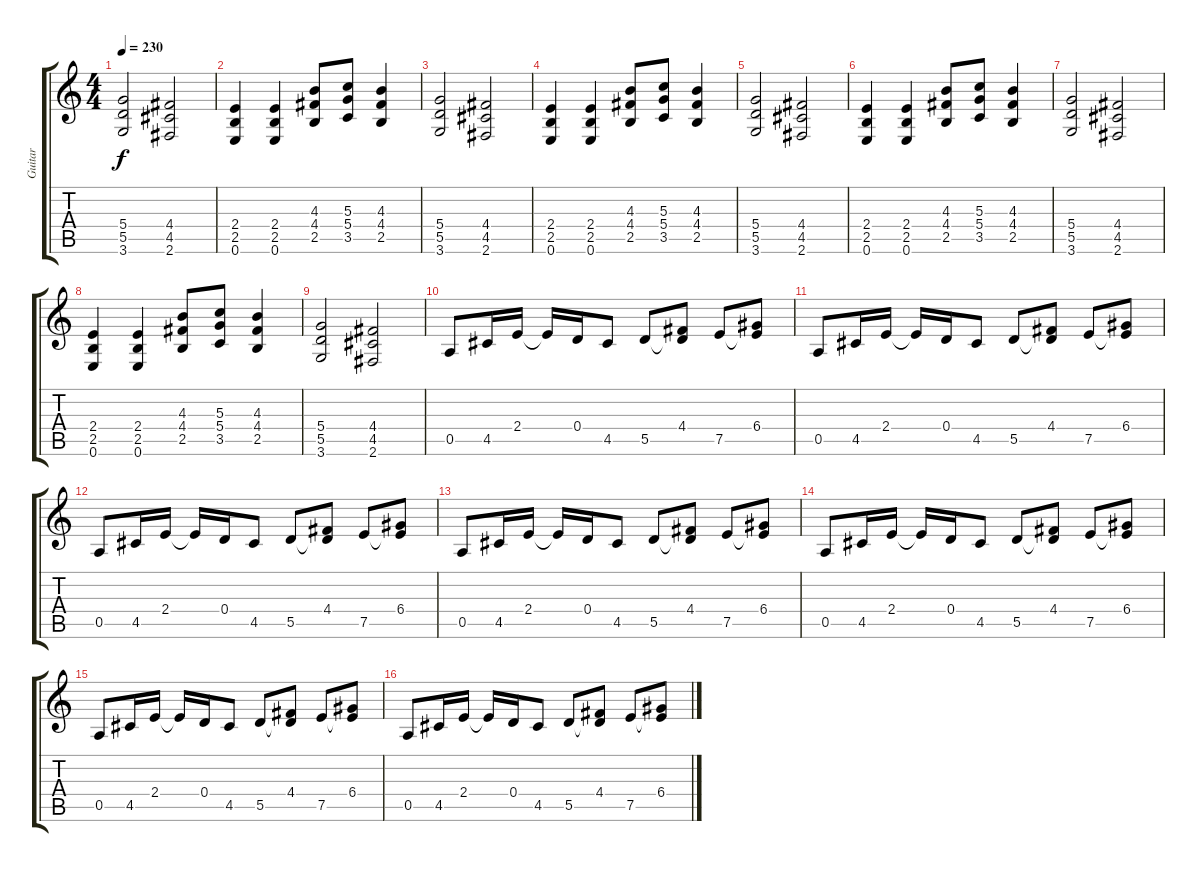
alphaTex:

\track ("Guitar" "Guitar") {instrument overdrivenguitar}
\staff {score tabs}
\tuning (E4 B3 G3 D3 A2 E2) {hide}
\ts (4 4)
\tempo 230
\clef g2
\ks c
(5.4 5.5 3.6).2{dy f} (4.4 4.5 2.6).2 |
(2.4 2.5 0.6).4 (2.4 2.5 0.6).4 (4.3 4.4 2.5).8 (5.3 5.4 3.5).8 (4.3 4.4 2.5).4 |
(5.4 5.5 3.6).2 (4.4 4.5 2.6).2 |
(2.4 2.5 0.6).4 (2.4 2.5 0.6).4 (4.3 4.4 2.5).8 (5.3 5.4 3.5).8 (4.3 4.4 2.5).4 |
(5.4 5.5 3.6).2 (4.4 4.5 2.6).2 |
(2.4 2.5 0.6).4 (2.4 2.5 0.6).4 (4.3 4.4 2.5).8 (5.3 5.4 3.5).8 (4.3 4.4 2.5).4 |
(5.4 5.5 3.6).2 (4.4 4.5 2.6).2 |
(2.4 2.5 0.6).4 (2.4 2.5 0.6).4 (4.3 4.4 2.5).8 (5.3 5.4 3.5).8 (4.3 4.4 2.5).4 |
(5.4 5.5 3.6).2 (4.4 4.5 2.6).2 |
0.5.8 4.5.16 2.4.16 2.4{t}.16 0.4.16 4.5.8 5.5.8 (4.4 5.5{t}).8 7.5.8 (6.4 7.5{t}).8 |
0.5.8 4.5.16 2.4.16 2.4{t}.16 0.4.16 4.5.8 5.5.8 (4.4 5.5{t}).8 7.5.8 (6.4 7.5{t}).8 |
0.5.8 4.5.16 2.4.16 2.4{t}.16 0.4.16 4.5.8 5.5.8 (4.4 5.5{t}).8 7.5.8 (6.4 7.5{t}).8 |
0.5.8 4.5.16 2.4.16 2.4{t}.16 0.4.16 4.5.8 5.5.8 (4.4 5.5{t}).8 7.5.8 (6.4 7.5{t}).8 |
0.5.8 4.5.16 2.4.16 2.4{t}.16 0.4.16 4.5.8 5.5.8 (4.4 5.5{t}).8 7.5.8 (6.4 7.5{t}).8 |
0.5.8 4.5.16 2.4.16 2.4{t}.16 0.4.16 4.5.8 5.5.8 (4.4 5.5{t}).8 7.5.8 (6.4 7.5{t}).8 |
0.5.8 4.5.16 2.4.16 2.4{t}.16 0.4.16 4.5.8 5.5.8 (4.4 5.5{t}).8 7.5.8 (6.4 7.5{t}).8
